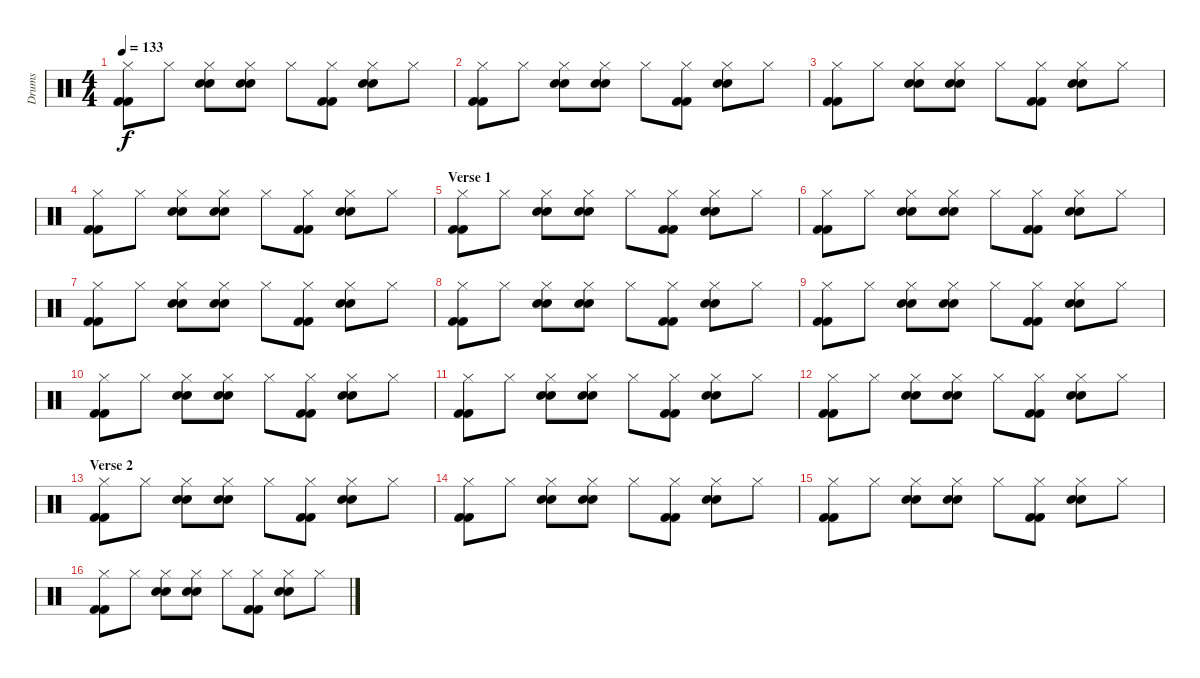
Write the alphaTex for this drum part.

\track ("Drums" "Drums") {instrument percussion}
\staff {score}
\articulation defaults
\ts (4 4)
\tempo 133
\clef neutral
\ks c
("Kick (hit) 2" "Kick (hit) 2" "Hi-Hat (closed)").8{dy f} "Hi-Hat (closed)".8 ("Snare (hit) 2" "Hi-Hat (closed)" "Electric Snare (hit)").8 ("Snare (hit) 2" "Hi-Hat (closed)" "Electric Snare (hit)").8 "Hi-Hat (closed)".8 ("Kick (hit) 2" "Kick (hit) 2" "Hi-Hat (closed)").8 ("Snare (hit) 2" "Hi-Hat (closed)" "Electric Snare (hit)").8 "Hi-Hat (closed)".8 |
("Kick (hit) 2" "Kick (hit) 2" "Hi-Hat (closed)").8 "Hi-Hat (closed)".8 ("Snare (hit) 2" "Hi-Hat (closed)" "Electric Snare (hit)").8 ("Snare (hit) 2" "Hi-Hat (closed)" "Electric Snare (hit)").8 "Hi-Hat (closed)".8 ("Kick (hit) 2" "Kick (hit) 2" "Hi-Hat (closed)").8 ("Snare (hit) 2" "Hi-Hat (closed)" "Electric Snare (hit)").8 "Hi-Hat (closed)".8 |
("Kick (hit) 2" "Kick (hit) 2" "Hi-Hat (closed)").8 "Hi-Hat (closed)".8 ("Snare (hit) 2" "Hi-Hat (closed)" "Electric Snare (hit)").8 ("Snare (hit) 2" "Hi-Hat (closed)" "Electric Snare (hit)").8 "Hi-Hat (closed)".8 ("Kick (hit) 2" "Kick (hit) 2" "Hi-Hat (closed)").8 ("Snare (hit) 2" "Hi-Hat (closed)" "Electric Snare (hit)").8 "Hi-Hat (closed)".8 |
("Kick (hit) 2" "Kick (hit) 2" "Hi-Hat (closed)").8 "Hi-Hat (closed)".8 ("Snare (hit) 2" "Hi-Hat (closed)" "Electric Snare (hit)").8 ("Snare (hit) 2" "Hi-Hat (closed)" "Electric Snare (hit)").8 "Hi-Hat (closed)".8 ("Kick (hit) 2" "Kick (hit) 2" "Hi-Hat (closed)").8 ("Snare (hit) 2" "Hi-Hat (closed)" "Electric Snare (hit)").8 "Hi-Hat (closed)".8 |
\section ("" "Verse 1")
("Kick (hit) 2" "Kick (hit) 2" "Hi-Hat (closed)").8 "Hi-Hat (closed)".8 ("Snare (hit) 2" "Hi-Hat (closed)" "Electric Snare (hit)").8 ("Snare (hit) 2" "Hi-Hat (closed)" "Electric Snare (hit)").8 "Hi-Hat (closed)".8 ("Kick (hit) 2" "Kick (hit) 2" "Hi-Hat (closed)").8 ("Snare (hit) 2" "Hi-Hat (closed)" "Electric Snare (hit)").8 "Hi-Hat (closed)".8 |
("Kick (hit) 2" "Kick (hit) 2" "Hi-Hat (closed)").8 "Hi-Hat (closed)".8 ("Snare (hit) 2" "Hi-Hat (closed)" "Electric Snare (hit)").8 ("Snare (hit) 2" "Hi-Hat (closed)" "Electric Snare (hit)").8 "Hi-Hat (closed)".8 ("Kick (hit) 2" "Kick (hit) 2" "Hi-Hat (closed)").8 ("Snare (hit) 2" "Hi-Hat (closed)" "Electric Snare (hit)").8 "Hi-Hat (closed)".8 |
("Kick (hit) 2" "Kick (hit) 2" "Hi-Hat (closed)").8 "Hi-Hat (closed)".8 ("Snare (hit) 2" "Hi-Hat (closed)" "Electric Snare (hit)").8 ("Snare (hit) 2" "Hi-Hat (closed)" "Electric Snare (hit)").8 "Hi-Hat (closed)".8 ("Kick (hit) 2" "Kick (hit) 2" "Hi-Hat (closed)").8 ("Snare (hit) 2" "Hi-Hat (closed)" "Electric Snare (hit)").8 "Hi-Hat (closed)".8 |
("Kick (hit) 2" "Kick (hit) 2" "Hi-Hat (closed)").8 "Hi-Hat (closed)".8 ("Snare (hit) 2" "Hi-Hat (closed)" "Electric Snare (hit)").8 ("Snare (hit) 2" "Hi-Hat (closed)" "Electric Snare (hit)").8 "Hi-Hat (closed)".8 ("Kick (hit) 2" "Kick (hit) 2" "Hi-Hat (closed)").8 ("Snare (hit) 2" "Hi-Hat (closed)" "Electric Snare (hit)").8 "Hi-Hat (closed)".8 |
("Kick (hit) 2" "Kick (hit) 2" "Hi-Hat (closed)").8 "Hi-Hat (closed)".8 ("Snare (hit) 2" "Hi-Hat (closed)" "Electric Snare (hit)").8 ("Snare (hit) 2" "Hi-Hat (closed)" "Electric Snare (hit)").8 "Hi-Hat (closed)".8 ("Kick (hit) 2" "Kick (hit) 2" "Hi-Hat (closed)").8 ("Snare (hit) 2" "Hi-Hat (closed)" "Electric Snare (hit)").8 "Hi-Hat (closed)".8 |
("Kick (hit) 2" "Kick (hit) 2" "Hi-Hat (closed)").8 "Hi-Hat (closed)".8 ("Snare (hit) 2" "Hi-Hat (closed)" "Electric Snare (hit)").8 ("Snare (hit) 2" "Hi-Hat (closed)" "Electric Snare (hit)").8 "Hi-Hat (closed)".8 ("Kick (hit) 2" "Kick (hit) 2" "Hi-Hat (closed)").8 ("Snare (hit) 2" "Hi-Hat (closed)" "Electric Snare (hit)").8 "Hi-Hat (closed)".8 |
("Kick (hit) 2" "Kick (hit) 2" "Hi-Hat (closed)").8 "Hi-Hat (closed)".8 ("Snare (hit) 2" "Hi-Hat (closed)" "Electric Snare (hit)").8 ("Snare (hit) 2" "Hi-Hat (closed)" "Electric Snare (hit)").8 "Hi-Hat (closed)".8 ("Kick (hit) 2" "Kick (hit) 2" "Hi-Hat (closed)").8 ("Snare (hit) 2" "Hi-Hat (closed)" "Electric Snare (hit)").8 "Hi-Hat (closed)".8 |
("Kick (hit) 2" "Kick (hit) 2" "Hi-Hat (closed)").8 "Hi-Hat (closed)".8 ("Snare (hit) 2" "Hi-Hat (closed)" "Electric Snare (hit)").8 ("Snare (hit) 2" "Hi-Hat (closed)" "Electric Snare (hit)").8 "Hi-Hat (closed)".8 ("Kick (hit) 2" "Kick (hit) 2" "Hi-Hat (closed)").8 ("Snare (hit) 2" "Hi-Hat (closed)" "Electric Snare (hit)").8 "Hi-Hat (closed)".8 |
\section ("" "Verse 2")
("Kick (hit) 2" "Kick (hit) 2" "Hi-Hat (closed)").8 "Hi-Hat (closed)".8 ("Snare (hit) 2" "Hi-Hat (closed)" "Electric Snare (hit)").8 ("Snare (hit) 2" "Hi-Hat (closed)" "Electric Snare (hit)").8 "Hi-Hat (closed)".8 ("Kick (hit) 2" "Kick (hit) 2" "Hi-Hat (closed)").8 ("Snare (hit) 2" "Hi-Hat (closed)" "Electric Snare (hit)").8 "Hi-Hat (closed)".8 |
("Kick (hit) 2" "Kick (hit) 2" "Hi-Hat (closed)").8 "Hi-Hat (closed)".8 ("Snare (hit) 2" "Hi-Hat (closed)" "Electric Snare (hit)").8 ("Snare (hit) 2" "Hi-Hat (closed)" "Electric Snare (hit)").8 "Hi-Hat (closed)".8 ("Kick (hit) 2" "Kick (hit) 2" "Hi-Hat (closed)").8 ("Snare (hit) 2" "Hi-Hat (closed)" "Electric Snare (hit)").8 "Hi-Hat (closed)".8 |
("Kick (hit) 2" "Kick (hit) 2" "Hi-Hat (closed)").8 "Hi-Hat (closed)".8 ("Snare (hit) 2" "Hi-Hat (closed)" "Electric Snare (hit)").8 ("Snare (hit) 2" "Hi-Hat (closed)" "Electric Snare (hit)").8 "Hi-Hat (closed)".8 ("Kick (hit) 2" "Kick (hit) 2" "Hi-Hat (closed)").8 ("Snare (hit) 2" "Hi-Hat (closed)" "Electric Snare (hit)").8 "Hi-Hat (closed)".8 |
("Kick (hit) 2" "Kick (hit) 2" "Hi-Hat (closed)").8 "Hi-Hat (closed)".8 ("Snare (hit) 2" "Hi-Hat (closed)" "Electric Snare (hit)").8 ("Snare (hit) 2" "Hi-Hat (closed)" "Electric Snare (hit)").8 "Hi-Hat (closed)".8 ("Kick (hit) 2" "Kick (hit) 2" "Hi-Hat (closed)").8 ("Snare (hit) 2" "Hi-Hat (closed)" "Electric Snare (hit)").8 "Hi-Hat (closed)".8
